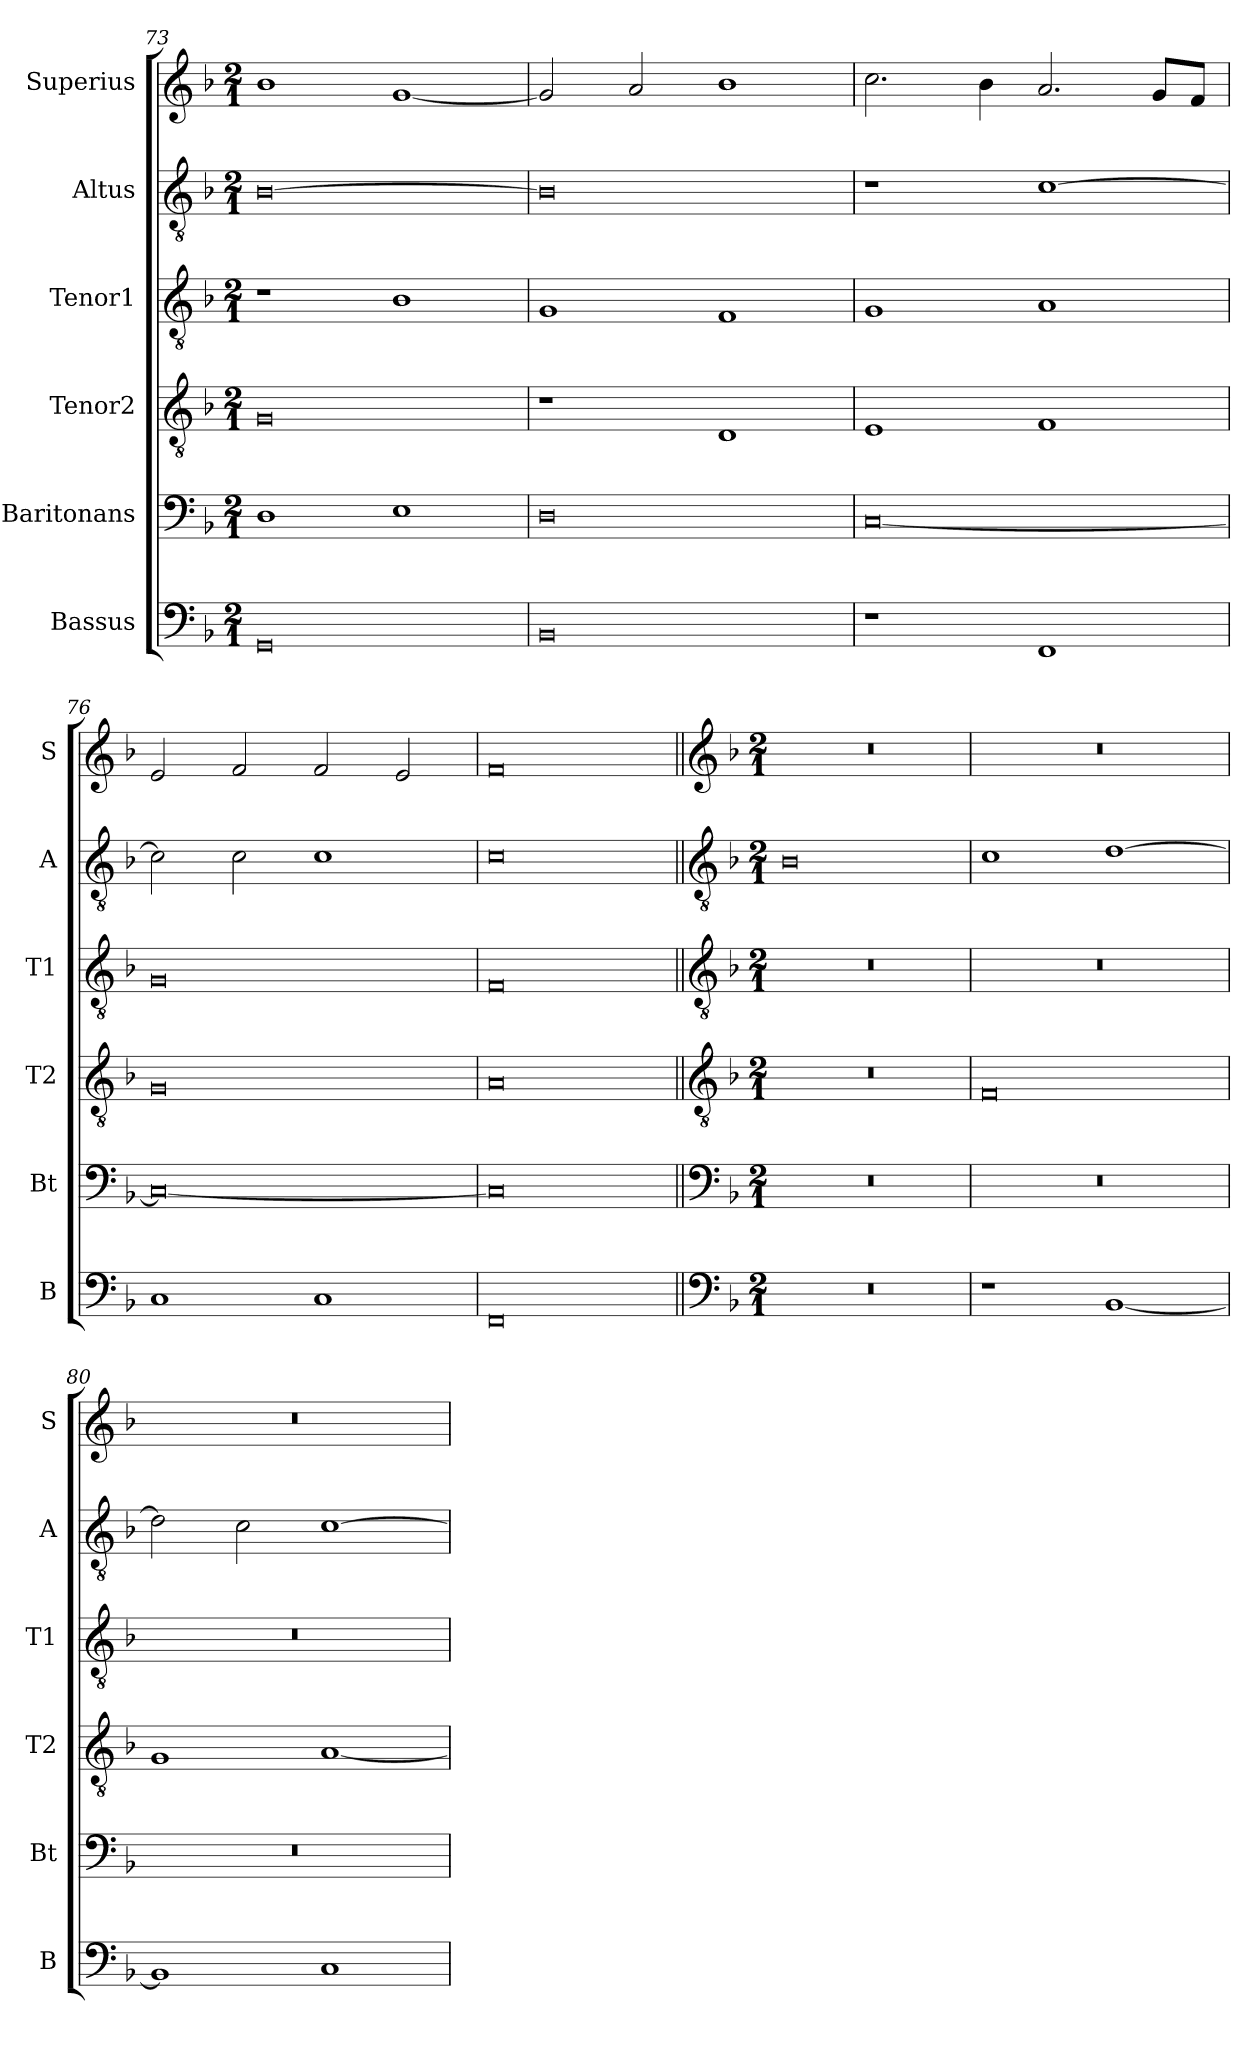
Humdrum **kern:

**kern	**kern	**kern	**kern	**kern	**kern
*part6	*part5	*part4	*part3	*part2	*part1
*staff6	*staff5	*staff4	*staff3	*staff2	*staff1
*I"Bassus	*I"Baritonans	*I"Tenor2	*I"Tenor1	*I"Altus	*I"Superius
*I'B	*I'Bt	*I'T2	*I'T1	*I'A	*I'S
*clefF4	*clefF4	*clefGv2	*clefGv2	*clefGv2	*clefG2
*k[b-]	*k[b-]	*k[b-]	*k[b-]	*k[b-]	*k[b-]
*M2/1	*M2/1	*M2/1	*M2/1	*M2/1	*M2/1
=73	=73	=73	=73	=73	=73
0GG	1D	0G	1r	[0B-	1b-
.	1E	.	1B-	.	[1g
=74	=74	=74	=74	=74	=74
0BB-	0D	1r	1G	0B-]	2g/]
.	.	.	.	.	2a/
.	.	1D	1F	.	1b-
=75	=75	=75	=75	=75	=75
1r	[0C	1E	1G	1r	2.cc\
.	.	.	.	.	4b-\
1FF	.	1F	1A	[1c	2.a/
.	.	.	.	.	8g/L
.	.	.	.	.	8f/J
=76	=76	=76	=76	=76	=76
1C	0C_	0G	0G	2c\]	2e/
.	.	.	.	2c\	2f/
1C	.	.	.	1c	2f/
.	.	.	.	.	2e/
=77	=77	=77	=77	=77	=77
0FF	0C]	0A	0F	0c	0f
!!LO:LB:g=z
=78||	=78||	=78||	=78||	=78||	=78||
*clefF4	*clefF4	*clefGv2	*clefGv2	*clefGv2	*clefG2
*k[b-]	*k[b-]	*k[b-]	*k[b-]	*k[b-]	*k[b-]
*M2/1	*M2/1	*M2/1	*M2/1	*M2/1	*M2/1
0r	0r	0r	0r	0B-	0r
=79	=79	=79	=79	=79	=79
1r	0r	0F	0r	1c	0r
[1BB-	.	.	.	[1d	.
=80	=80	=80	=80	=80	=80
1BB-]	0r	1G	0r	2d\]	0r
.	.	.	.	2c\	.
1C	.	[1A	.	[1c	.
=	=	=	=	=	=
*-	*-	*-	*-	*-	*-
